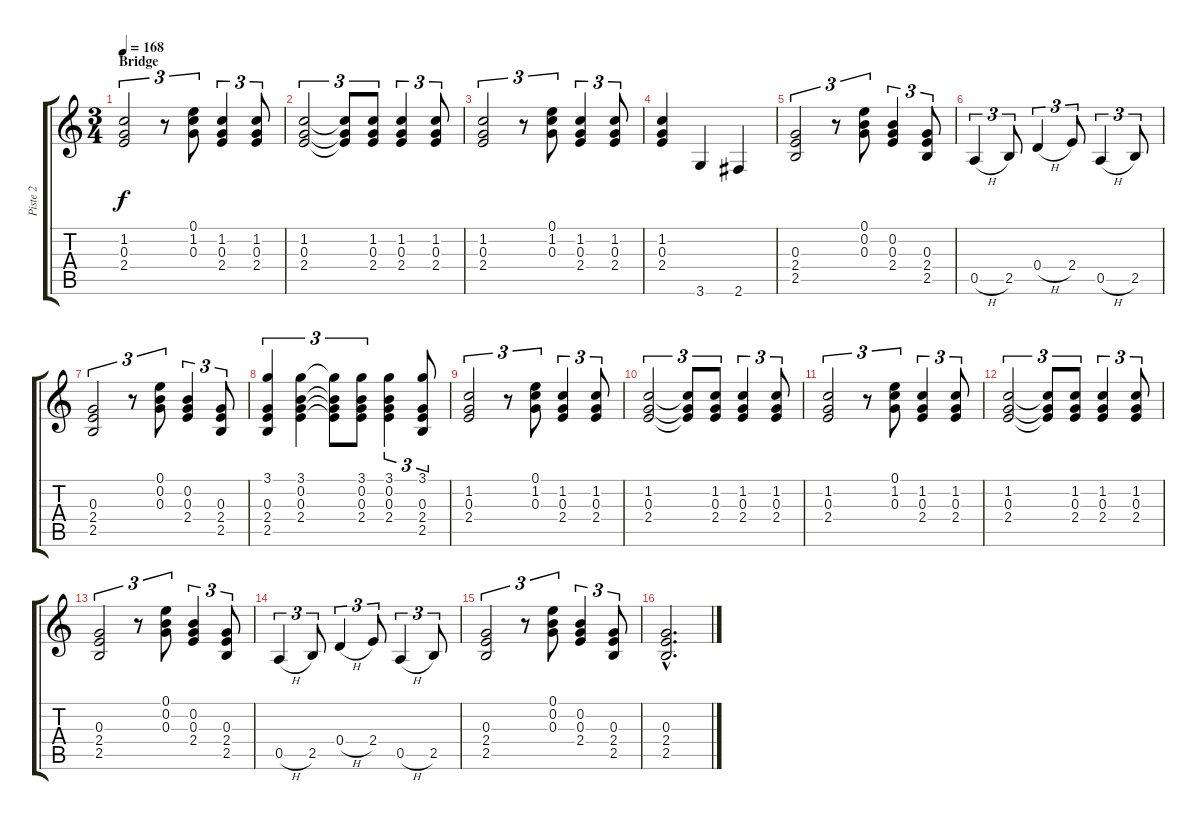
\track ("Piste 2" "Piste 2") {instrument acousticguitarsteel}
\staff {score tabs}
\tuning (E4 B3 G3 D3 A2 E2) {hide}
\ts (3 4)
\section ("" "Bridge")
\tempo 168
\clef g2
\ks c
(1.2 0.3 2.4).2{tu (3 2) dy f} r.8{tu (3 2)} (0.1 1.2 0.3).8{tu (3 2)} (1.2 0.3 2.4).4{tu (3 2)} (1.2 0.3 2.4).8{tu (3 2)} |
(1.2 0.3 2.4).2{tu (3 2)} (1.2{t} 0.3{t} 2.4{t}).8{tu (3 2)} (1.2 0.3 2.4).8{tu (3 2)} (1.2 0.3 2.4).4{tu (3 2)} (1.2 0.3 2.4).8{tu (3 2)} |
(1.2 0.3 2.4).2{tu (3 2)} r.8{tu (3 2)} (0.1 1.2 0.3).8{tu (3 2)} (1.2 0.3 2.4).4{tu (3 2)} (1.2 0.3 2.4).8{tu (3 2)} |
(1.2 0.3 2.4).4 3.6.4 2.6.4 |
(0.3 2.4 2.5).2{tu (3 2)} r.8{tu (3 2)} (0.1 0.2 0.3).8{tu (3 2)} (0.2 0.3 2.4).4{tu (3 2)} (0.3 2.4 2.5).8{tu (3 2)} |
0.5{h}.4{tu (3 2)} 2.5.8{tu (3 2)} 0.4{h}.4{tu (3 2)} 2.4.8{tu (3 2)} 0.5{h}.4{tu (3 2)} 2.5.8{tu (3 2)} |
(0.3 2.4 2.5).2{tu (3 2)} r.8{tu (3 2)} (0.1 0.2 0.3).8{tu (3 2)} (0.2 0.3 2.4).4{tu (3 2)} (0.3 2.4 2.5).8{tu (3 2)} |
(3.1 0.3 2.4 2.5).4{tu (3 2)} (3.1 0.2 0.3 2.4).4{tu (3 2)} (3.1{t} 0.2{t} 0.3{t} 2.4{t}).8{tu (3 2)} (3.1 0.2 0.3 2.4).8{tu (3 2)} (3.1 0.2 0.3 2.4).4{tu (3 2)} (3.1 0.3 2.4 2.5).8{tu (3 2)} |
(1.2 0.3 2.4).2{tu (3 2)} r.8{tu (3 2)} (0.1 1.2 0.3).8{tu (3 2)} (1.2 0.3 2.4).4{tu (3 2)} (1.2 0.3 2.4).8{tu (3 2)} |
(1.2 0.3 2.4).2{tu (3 2)} (1.2{t} 0.3{t} 2.4{t}).8{tu (3 2)} (1.2 0.3 2.4).8{tu (3 2)} (1.2 0.3 2.4).4{tu (3 2)} (1.2 0.3 2.4).8{tu (3 2)} |
(1.2 0.3 2.4).2{tu (3 2)} r.8{tu (3 2)} (0.1 1.2 0.3).8{tu (3 2)} (1.2 0.3 2.4).4{tu (3 2)} (1.2 0.3 2.4).8{tu (3 2)} |
(1.2 0.3 2.4).2{tu (3 2)} (1.2{t} 0.3{t} 2.4{t}).8{tu (3 2)} (1.2 0.3 2.4).8{tu (3 2)} (1.2 0.3 2.4).4{tu (3 2)} (1.2 0.3 2.4).8{tu (3 2)} |
(0.3 2.4 2.5).2{tu (3 2)} r.8{tu (3 2)} (0.1 0.2 0.3).8{tu (3 2)} (0.2 0.3 2.4).4{tu (3 2)} (0.3 2.4 2.5).8{tu (3 2)} |
0.5{h}.4{tu (3 2)} 2.5.8{tu (3 2)} 0.4{h}.4{tu (3 2)} 2.4.8{tu (3 2)} 0.5{h}.4{tu (3 2)} 2.5.8{tu (3 2)} |
(0.3 2.4 2.5).2{tu (3 2)} r.8{tu (3 2)} (0.1 0.2 0.3).8{tu (3 2)} (0.2 0.3 2.4).4{tu (3 2)} (0.3 2.4 2.5).8{tu (3 2)} |
(0.3{hac} 2.4{hac} 2.5{hac}).2{d}
